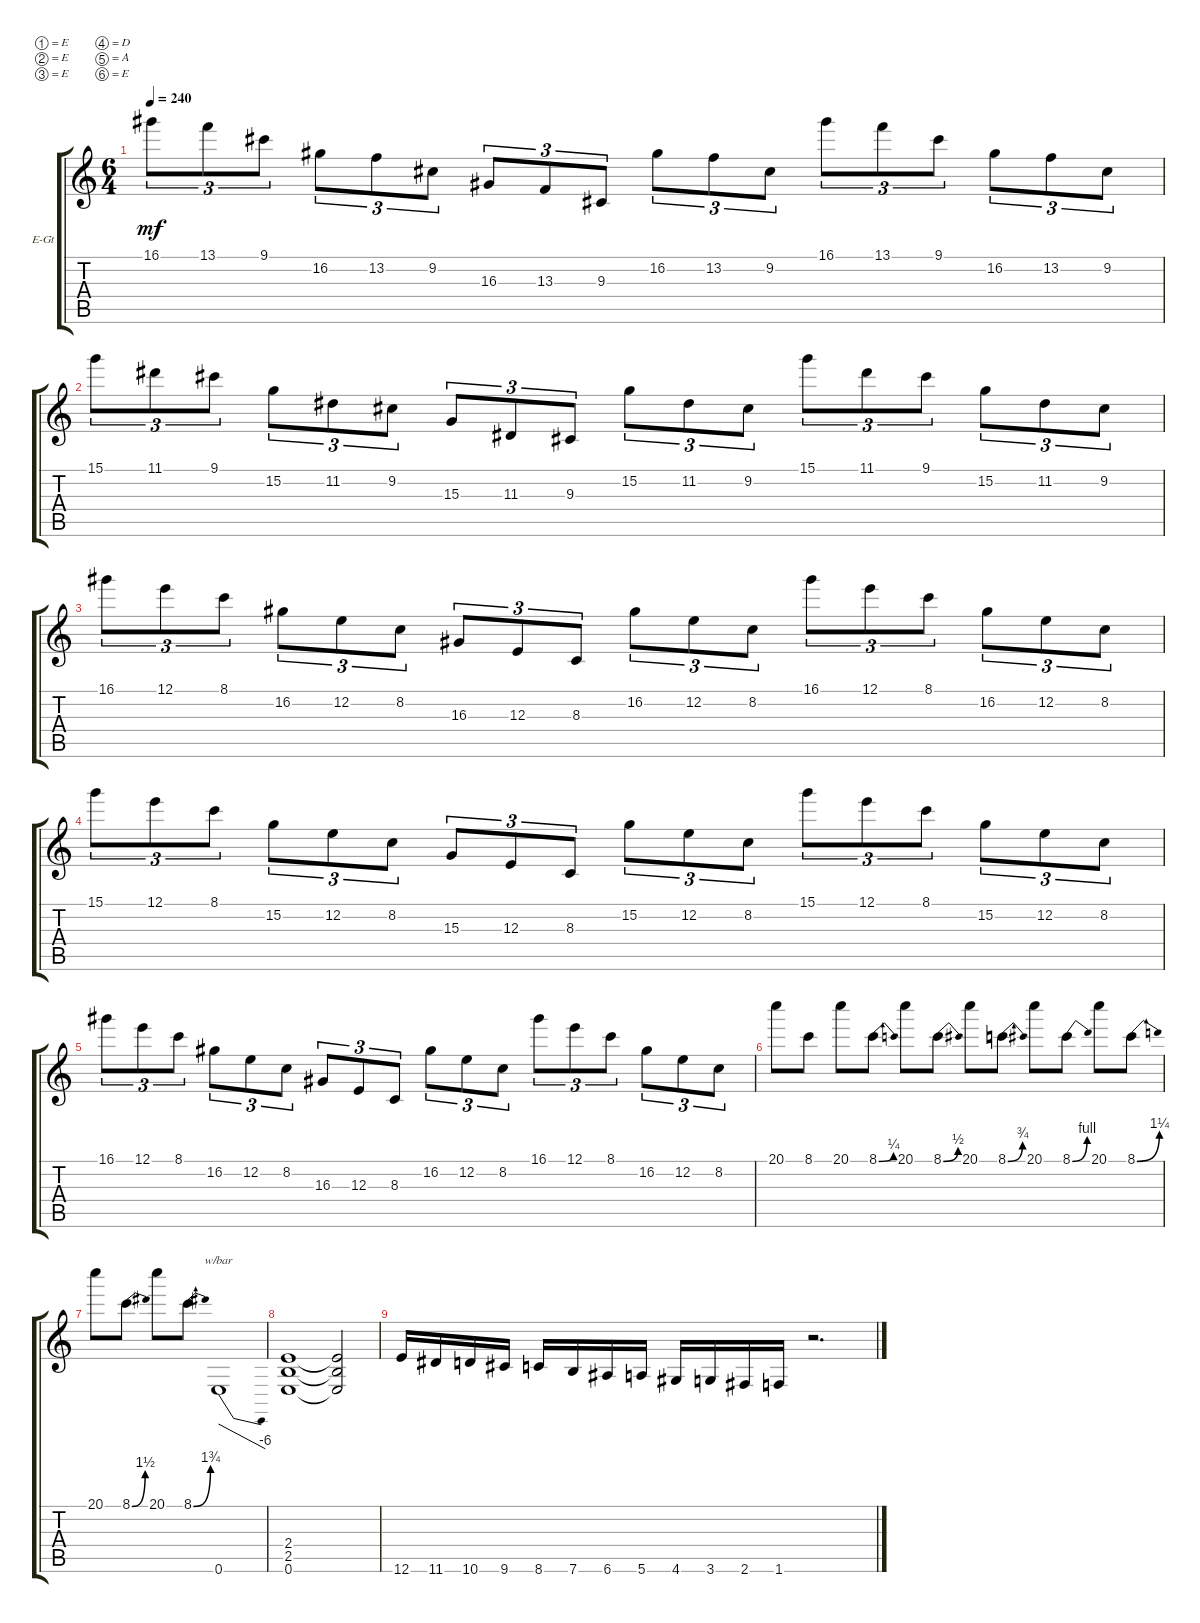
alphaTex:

\defaultSystemsLayout 4
\bracketExtendMode groupsimilarinstruments
\firstSystemTrackNameOrientation horizontal
\otherSystemsTrackNameOrientation horizontal
\track ("Electric Guitar" "E-Gt") {instrument distortionguitar}
\staff {score tabs}
\tuning (E4 E3 E2 D3 A2 E2)
\ts (6 4)
\tempo 240
\clef g2
\ks c
16.1.8{tu (3 2) dy mf} 13.1.8{tu (3 2)} 9.1.8{tu (3 2)} 16.2.8{tu (3 2)} 13.2.8{tu (3 2)} 9.2.8{tu (3 2)} 16.3.8{tu (3 2)} 13.3.8{tu (3 2)} 9.3.8{tu (3 2)} 16.2.8{tu (3 2)} 13.2.8{tu (3 2)} 9.2.8{tu (3 2)} 16.1.8{tu (3 2)} 13.1.8{tu (3 2)} 9.1.8{tu (3 2)} 16.2.8{tu (3 2)} 13.2.8{tu (3 2)} 9.2.8{tu (3 2)} |
15.1.8{tu (3 2)} 11.1.8{tu (3 2)} 9.1.8{tu (3 2)} 15.2.8{tu (3 2)} 11.2.8{tu (3 2)} 9.2.8{tu (3 2)} 15.3.8{tu (3 2)} 11.3.8{tu (3 2)} 9.3.8{tu (3 2)} 15.2.8{tu (3 2)} 11.2.8{tu (3 2)} 9.2.8{tu (3 2)} 15.1.8{tu (3 2)} 11.1.8{tu (3 2)} 9.1.8{tu (3 2)} 15.2.8{tu (3 2)} 11.2.8{tu (3 2)} 9.2.8{tu (3 2)} |
16.1.8{tu (3 2)} 12.1.8{tu (3 2)} 8.1.8{tu (3 2)} 16.2.8{tu (3 2)} 12.2.8{tu (3 2)} 8.2.8{tu (3 2)} 16.3.8{tu (3 2)} 12.3.8{tu (3 2)} 8.3.8{tu (3 2)} 16.2.8{tu (3 2)} 12.2.8{tu (3 2)} 8.2.8{tu (3 2)} 16.1.8{tu (3 2)} 12.1.8{tu (3 2)} 8.1.8{tu (3 2)} 16.2.8{tu (3 2)} 12.2.8{tu (3 2)} 8.2.8{tu (3 2)} |
15.1.8{tu (3 2)} 12.1.8{tu (3 2)} 8.1.8{tu (3 2)} 15.2.8{tu (3 2)} 12.2.8{tu (3 2)} 8.2.8{tu (3 2)} 15.3.8{tu (3 2)} 12.3.8{tu (3 2)} 8.3.8{tu (3 2)} 15.2.8{tu (3 2)} 12.2.8{tu (3 2)} 8.2.8{tu (3 2)} 15.1.8{tu (3 2)} 12.1.8{tu (3 2)} 8.1.8{tu (3 2)} 15.2.8{tu (3 2)} 12.2.8{tu (3 2)} 8.2.8{tu (3 2)} |
16.1.8{tu (3 2)} 12.1.8{tu (3 2)} 8.1.8{tu (3 2)} 16.2.8{tu (3 2)} 12.2.8{tu (3 2)} 8.2.8{tu (3 2)} 16.3.8{tu (3 2)} 12.3.8{tu (3 2)} 8.3.8{tu (3 2)} 16.2.8{tu (3 2)} 12.2.8{tu (3 2)} 8.2.8{tu (3 2)} 16.1.8{tu (3 2)} 12.1.8{tu (3 2)} 8.1.8{tu (3 2)} 16.2.8{tu (3 2)} 12.2.8{tu (3 2)} 8.2.8{tu (3 2)} |
20.1.8 8.1.8 20.1.8 8.1{be (bend 0 0 15 1)}.8 20.1.8 8.1{be (bend 0 0 13.799999999999999 2)}.8 20.1.8 8.1{be (bend 0 0 14.399999999999999 3)}.8 20.1.8 8.1{be (bend 0 0 15 4)}.8 20.1.8 8.1{be (bend 0 0 14.399999999999999 5)}.8 |
20.1.8 8.1{be (bend 0 0 14.399999999999999 6)}.8 20.1.8 8.1{be (bend 0 0 13.799999999999999 7)}.8 0.6.1{tbe (dive default 0 0 37.199999999999996 -24)} |
(0.6 2.5 2.4).1 (2.4{t} 2.5{t} 0.6{t}).2 |
12.6.16 11.6.16 10.6.16 9.6.16 8.6.16 7.6.16 6.6.16 5.6.16 4.6.16 3.6.16 2.6.16 1.6.16 r.2{d}
